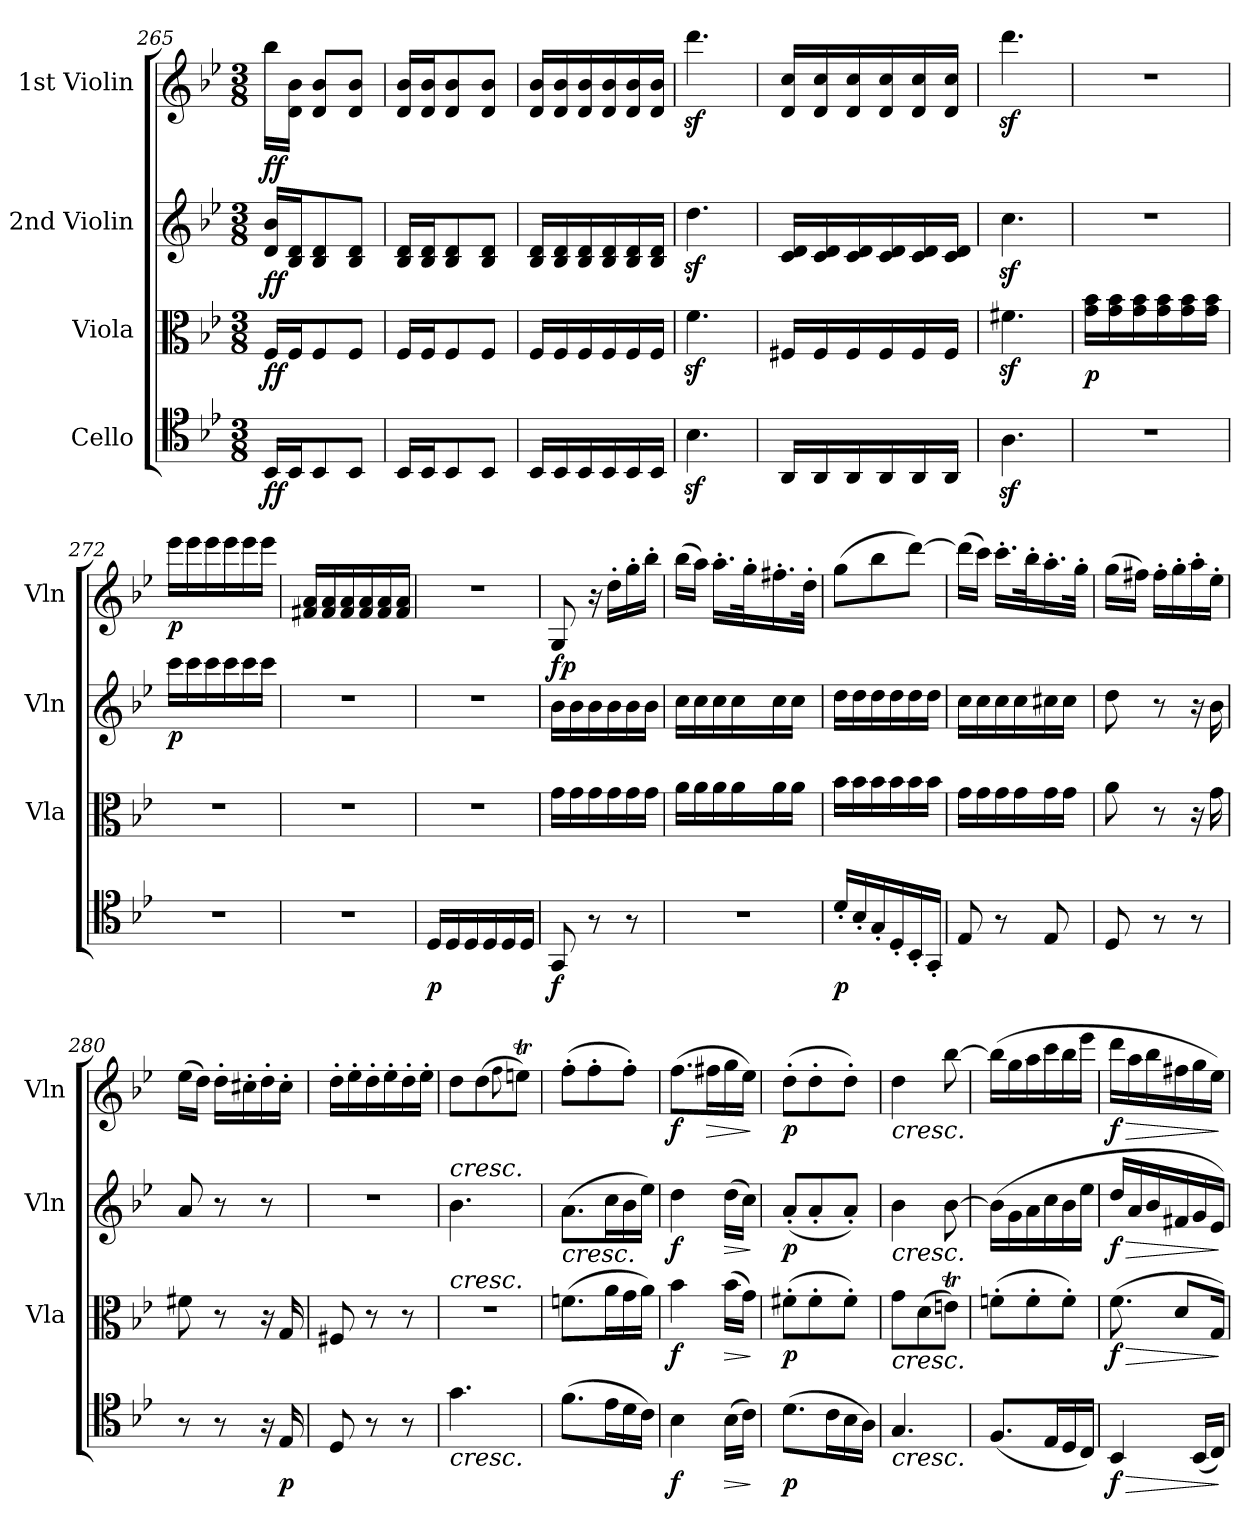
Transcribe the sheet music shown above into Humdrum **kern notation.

**kern	**dynam	**kern	**dynam	**kern	**dynam	**kern	**dynam
*part4	*part4	*part3	*part3	*part2	*part2	*part1	*part1
*staff4	*staff4	*staff3	*staff3	*staff2	*staff2	*staff1	*staff1
*I"Cello	*	*I"Viola	*	*I"2nd Violin	*	*I"1st Violin	*
*	*	*I'Vla	*	*I'Vln	*	*I'Vln	*
*clefC4	*	*clefC3	*	*clefG2	*	*clefG2	*
*k[b-e-]	*	*k[b-e-]	*	*k[b-e-]	*	*k[b-e-]	*
*B-:	*	*B-:	*	*B-:	*	*B-:	*
*M3/8	*	*M3/8	*	*M3/8	*	*M3/8	*
=265	=265	=265	=265	=265	=265	=265	=265
16BB-LL	ff	16FLL	ff	16d 16b-LL	ff	16bb-LL	ff
16BB-J	.	16FJ	.	16B- 16dJ	.	16d 16b-JJ	.
8BB-	.	8F	.	8B- 8d	.	8d 8b-L	.
8BB-J	.	8FJ	.	8B- 8dJ	.	8d 8b-J	.
=266	=266	=266	=266	=266	=266	=266	=266
16BB-LL	.	16FLL	.	16B- 16dLL	.	16d 16b-LL	.
16BB-J	.	16FJ	.	16B- 16dJ	.	16d 16b-J	.
8BB-	.	8F	.	8B- 8d	.	8d 8b-	.
8BB-J	.	8FJ	.	8B- 8dJ	.	8d 8b-J	.
=267	=267	=267	=267	=267	=267	=267	=267
16BB-LL	.	16FLL	.	16B- 16dLL	.	16d 16b-LL	.
16BB-	.	16F	.	16B- 16d	.	16d 16b-	.
16BB-	.	16F	.	16B- 16d	.	16d 16b-	.
16BB-	.	16F	.	16B- 16d	.	16d 16b-	.
16BB-	.	16F	.	16B- 16d	.	16d 16b-	.
16BB-JJ	.	16FJJ	.	16B- 16dJJ	.	16d 16b-JJ	.
=268	=268	=268	=268	=268	=268	=268	=268
4.B-z	.	4.fz	.	4.ddz	.	4.dddz	.
=269	=269	=269	=269	=269	=269	=269	=269
16AALL	.	16F#XLL	.	16c 16dLL	.	16d 16ccLL	.
16AA	.	16F#	.	16c 16d	.	16d 16cc	.
16AA	.	16F#	.	16c 16d	.	16d 16cc	.
16AA	.	16F#	.	16c 16d	.	16d 16cc	.
16AA	.	16F#	.	16c 16d	.	16d 16cc	.
16AAJJ	.	16F#JJ	.	16c 16dJJ	.	16d 16ccJJ	.
=270	=270	=270	=270	=270	=270	=270	=270
4.Az	.	4.f#Xz	.	4.ccz	.	4.dddz	.
=271	=271	=271	=271	=271	=271	=271	=271
4.r	.	16g 16b-LL	p	4.r	.	4.r	.
.	.	16g 16b-	.	.	.	.	.
.	.	16g 16b-	.	.	.	.	.
.	.	16g 16b-	.	.	.	.	.
.	.	16g 16b-	.	.	.	.	.
.	.	16g 16b-JJ	.	.	.	.	.
=272	=272	=272	=272	=272	=272	=272	=272
4.r	.	4.r	.	16cccLL	p	16eee-LL	p
.	.	.	.	16ccc	.	16eee-	.
.	.	.	.	16ccc	.	16eee-	.
.	.	.	.	16ccc	.	16eee-	.
.	.	.	.	16ccc	.	16eee-	.
.	.	.	.	16cccJJ	.	16eee-JJ	.
=273	=273	=273	=273	=273	=273	=273	=273
4.r	.	4.r	.	4.r	.	16f#X 16aLL	.
.	.	.	.	.	.	16f# 16a	.
.	.	.	.	.	.	16f# 16a	.
.	.	.	.	.	.	16f# 16a	.
.	.	.	.	.	.	16f# 16a	.
.	.	.	.	.	.	16f# 16aJJ	.
=274	=274	=274	=274	=274	=274	=274	=274
16DLL	p	4.r	.	4.r	.	4.r	.
16D	.	.	.	.	.	.	.
16D	.	.	.	.	.	.	.
16D	.	.	.	.	.	.	.
16D	.	.	.	.	.	.	.
16DJJ	.	.	.	.	.	.	.
=275	=275	=275	=275	=275	=275	=275	=275
!	!	!	!	!	!LO:DY:a	!	!
8GG	f	16gLL	.	16b-LL	fp	8G	.
.	.	16g	.	16b-	.	.	.
8r	.	16g	.	16b-	.	16r	.
.	.	16g	.	16b-	.	16dd'LL	.
8r	.	16g	.	16b-	.	16gg'	.
.	.	16gJJ	.	16b-JJ	.	16bb-'JJ	.
=276	=276	=276	=276	=276	=276	=276	=276
4.r	.	16aLL	.	16ccLL	.	(16bb-LL	.
.	.	16a	.	16cc	.	16aaJJ)	.
.	.	16a	.	16cc	.	16.aa'LL	.
.	.	16a	.	16cc	.	.	.
.	.	.	.	.	.	32gg'K	.
.	.	16a	.	16cc	.	16.ff#X'	.
.	.	16aJJ	.	16ccJJ	.	.	.
.	.	.	.	.	.	32dd'JJk	.
=277	=277	=277	=277	=277	=277	=277	=277
16d'LL	p	16b-LL	.	16ddLL	.	(8ggL	.
16B-'	.	16b-	.	16dd	.	.	.
16G'	.	16b-	.	16dd	.	8bb-	.
16D'	.	16b-	.	16dd	.	.	.
16BB-'	.	16b-	.	16dd	.	[8dddJ)	.
16GG'JJ	.	16b-JJ	.	16ddJJ	.	.	.
=278	=278	=278	=278	=278	=278	=278	=278
8E-	.	16gLL	.	16ccLL	.	(16dddLL]	.
.	.	16g	.	16cc	.	16cccJJ)	.
8r	.	16g	.	16cc	.	16.ccc'LL	.
.	.	16g	.	16cc	.	.	.
.	.	.	.	.	.	32bb-'K	.
8E-	.	16g	.	16cc#X	.	16.aa'	.
.	.	16gJJ	.	16cc#JJ	.	.	.
.	.	.	.	.	.	32gg'JJk	.
=279	=279	=279	=279	=279	=279	=279	=279
8D	.	8a	.	8dd	.	(16ggLL	.
.	.	.	.	.	.	16ff#XJJ)	.
8r	.	8r	.	8r	.	16ff#'LL	.
.	.	.	.	.	.	16gg'	.
8r	.	16r	.	16r	.	16aa'	.
.	.	16g	.	16b-	.	16ee-'JJ	.
=280	=280	=280	=280	=280	=280	=280	=280
8r	.	8f#X	.	8a	.	(16ee-LL	.
.	.	.	.	.	.	16ddJJ)	.
8r	.	8r	.	8r	.	16dd'LL	.
.	.	.	.	.	.	16cc#X'	.
16r	.	16r	.	8r	.	16dd'	.
16E-	p	16G	.	.	.	16cc#'JJ	.
=281	=281	=281	=281	=281	=281	=281	=281
8D	.	8F#X	.	4.r	.	16dd'LL	.
.	.	.	.	.	.	16ee-'	.
8r	.	8r	.	.	.	16dd'	.
.	.	.	.	.	.	16ee-'	.
8r	.	8r	.	.	.	16dd'	.
.	.	.	.	.	.	16ee-'JJ	.
=282	=282	=282	=282	=282	=282	=282	=282
!	!	!	!	!LO:TX:a:i:t=cresc.	!	!	!
!	!	!LO:TX:a:i:t=cresc.	!	!	!	!	!
!LO:TX:b:i:t=cresc.	!	!	!	!	!	!	!
4.g	.	4.r	.	4.b-	.	8ddL	.
.	.	.	.	.	.	(8dd	.
.	.	.	.	.	.	8qqff\	.
.	.	.	.	.	.	8eentJ)	.
=283	=283	=283	=283	=283	=283	=283	=283
!	!	!LO:TX:a:i:t=cresc.	!	!	!	!	!
(8.fL	.	(8.fnL	.	(8.aL	.	(8ff'L	.
.	.	.	.	.	.	8ff'	.
16e-L	.	16aL	.	16ccL	.	.	.
16d	.	16g	.	16b-	.	8ff'J)	.
16cJJ)	.	16aJJ)	.	16ee-JJ)	.	.	.
=284	=284	=284	=284	=284	=284	=284	=284
4B-	f	4b-	f	4dd	f	(8.ffL	f
!	!	!	!	!	!	!	!LO:HP:b
.	.	.	.	.	.	16ff#XL	>
!	!LO:HP:b	!	!LO:HP:b	!	!LO:HP:b	!	!
(16B-LL	>	(16b-LL	>	(16ddLL	>	16gg	.
16cJJ)	.	16gJJ)	.	16ccJJ)	.	16ee-JJ)	.
.	]	.	]	.	]	.	]
=285	=285	=285	=285	=285	=285	=285	=285
(8.dL	p	(8f#X'L	p	(8a'L	p	(8dd'L	p
.	.	8f#'	.	8a'	.	8dd'	.
16cL	.	.	.	.	.	.	.
16B-	.	8f#'J)	.	8a'J)	.	8dd'J)	.
16AJJ)	.	.	.	.	.	.	.
=286	=286	=286	=286	=286	=286	=286	=286
!	!	!	!	!	!	!LO:TX:b:i:t=cresc.	!
!	!	!	!	!LO:TX:b:i:t=cresc.	!	!	!
!	!	!LO:TX:b:i:t=cresc.	!	!	!	!	!
!LO:TX:b:i:t=cresc.	!	!	!	!	!	!	!
4.G	.	8gL	.	4b-	.	4dd	.
.	.	(8d	.	.	.	.	.
.	.	8entJ)	.	[8b-	.	[8bb-	.
=287	=287	=287	=287	=287	=287	=287	=287
(8.FL	.	(8fn'L	.	(16b-LL]	.	(16bb-LL]	.
.	.	.	.	16g	.	16gg	.
.	.	8f'	.	16a	.	16aa	.
16E-L	.	.	.	16cc	.	16ccc	.
16D	.	8f'J)	.	16b-	.	16bb-	.
16CJJ)	.	.	.	16ee-JJ	.	16eee-JJ	.
=288	=288	=288	=288	=288	=288	=288	=288
!	!LO:HP:b	!	!LO:HP:b	!	!LO:HP:b	!	!LO:HP:b
4BB-	> f	(8.f	> f	16ddLL	> f	16dddLL	> f
.	.	.	.	16a	.	16aa	.
.	.	.	.	16b-	.	16bb-	.
.	.	8dL	.	16f#X	.	16ff#X	.
(16BB-LL	.	.	.	16g	.	16gg	.
16CJJ)	.	16GJk)	.	16e-JJ)	.	16ee-JJ)	.
.	]	.	]	.	]	.	]
=	=	=	=	=	=	=	=
*-	*-	*-	*-	*-	*-	*-	*-
